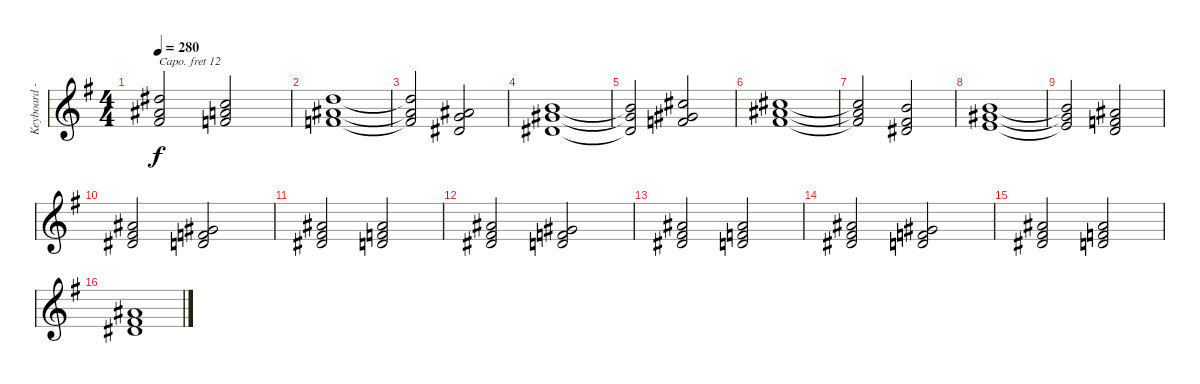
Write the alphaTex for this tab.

\track ("Keyboard - Derek Sherinian" "Keyboard -") {instrument drawbarorgan}
\staff {score}
\capo 12
\tuning (Eb4 Bb3 Gb3 Db3 Ab2 Eb2) {hide}
\ts (4 4)
\tempo 280
\clef g2
\ks eminor
(0.1{t} 0.2{t} 0.3{t}).2{dy f} (2.2 3.3 4.4).2 |
(4.2 4.3 4.4).1 |
(4.2{t} 4.3{t} 4.4{t}).2 (0.2 1.3 2.4).2 |
(1.2 2.3 2.4).1 |
(1.2{t} 2.3{t} 2.4{t}).2 (3.2 2.3 4.4).2 |
(3.2 4.3 5.4).1 |
(3.2{t} 4.3{t} 5.4{t}).2 (1.2 0.3 2.4).2 |
(1.2 2.3 3.4).1 |
(1.2{t} 2.3{t} 3.4{t}).2 (4.3 4.4 6.5).2 |
(0.2 0.3 2.4).2 (2.3 4.4 6.5).2 |
(0.2 0.3 2.4).2 (4.3 4.4 6.5).2 |
(0.2 0.3 2.4).2 (2.3 4.4 6.5).2 |
(0.2 0.3 2.4).2 (4.3 4.4 6.5).2 |
(0.2 0.3 2.4).2 (2.3 4.4 6.5).2 |
(0.2 0.3 2.4).2 (4.3 4.4 6.5).2 |
(0.2 0.3 2.4).1
